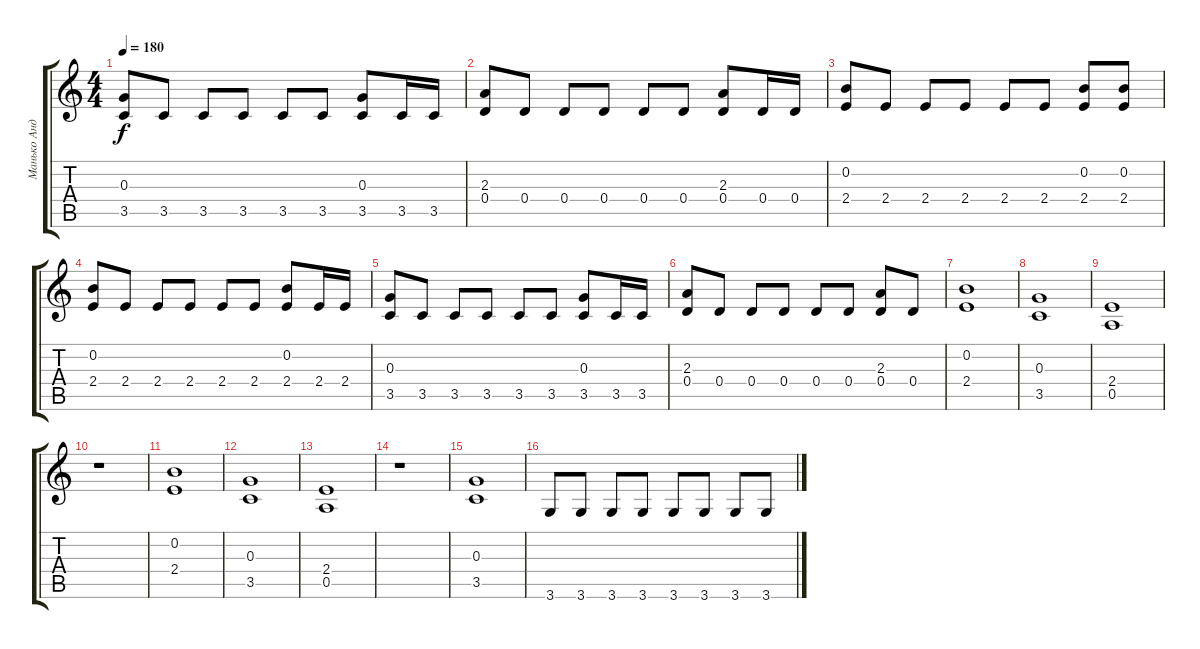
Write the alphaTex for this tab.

\track ("Манько Андрей" "Манько Анд") {instrument distortionguitar}
\staff {score tabs}
\tuning (E4 B3 G3 D3 A2 E2) {hide}
\ts (4 4)
\tempo 180
\clef g2
\ks c
(0.3 3.5).8{dy f} 3.5.8 3.5.8 3.5.8 3.5.8 3.5.8 (0.3 3.5).8 3.5.16 3.5.16 |
(2.3 0.4).8 0.4.8 0.4.8 0.4.8 0.4.8 0.4.8 (2.3 0.4).8 0.4.16 0.4.16 |
(0.2 2.4).8 2.4.8 2.4.8 2.4.8 2.4.8 2.4.8 (0.2 2.4).8 (0.2 2.4).8 |
(0.2 2.4).8 2.4.8 2.4.8 2.4.8 2.4.8 2.4.8 (0.2 2.4).8 2.4.16 2.4.16 |
(0.3 3.5).8 3.5.8 3.5.8 3.5.8 3.5.8 3.5.8 (0.3 3.5).8 3.5.16 3.5.16 |
(2.3 0.4).8 0.4.8 0.4.8 0.4.8 0.4.8 0.4.8 (2.3 0.4).8 0.4.8 |
(0.2 2.4).1 |
(0.3 3.5).1 |
(2.4 0.5).1 |
r.1 |
(0.2 2.4).1 |
(0.3 3.5).1 |
(2.4 0.5).1 |
r.1 |
(0.3 3.5).1 |
3.6.8 3.6.8 3.6.8 3.6.8 3.6.8 3.6.8 3.6.8 3.6.8
